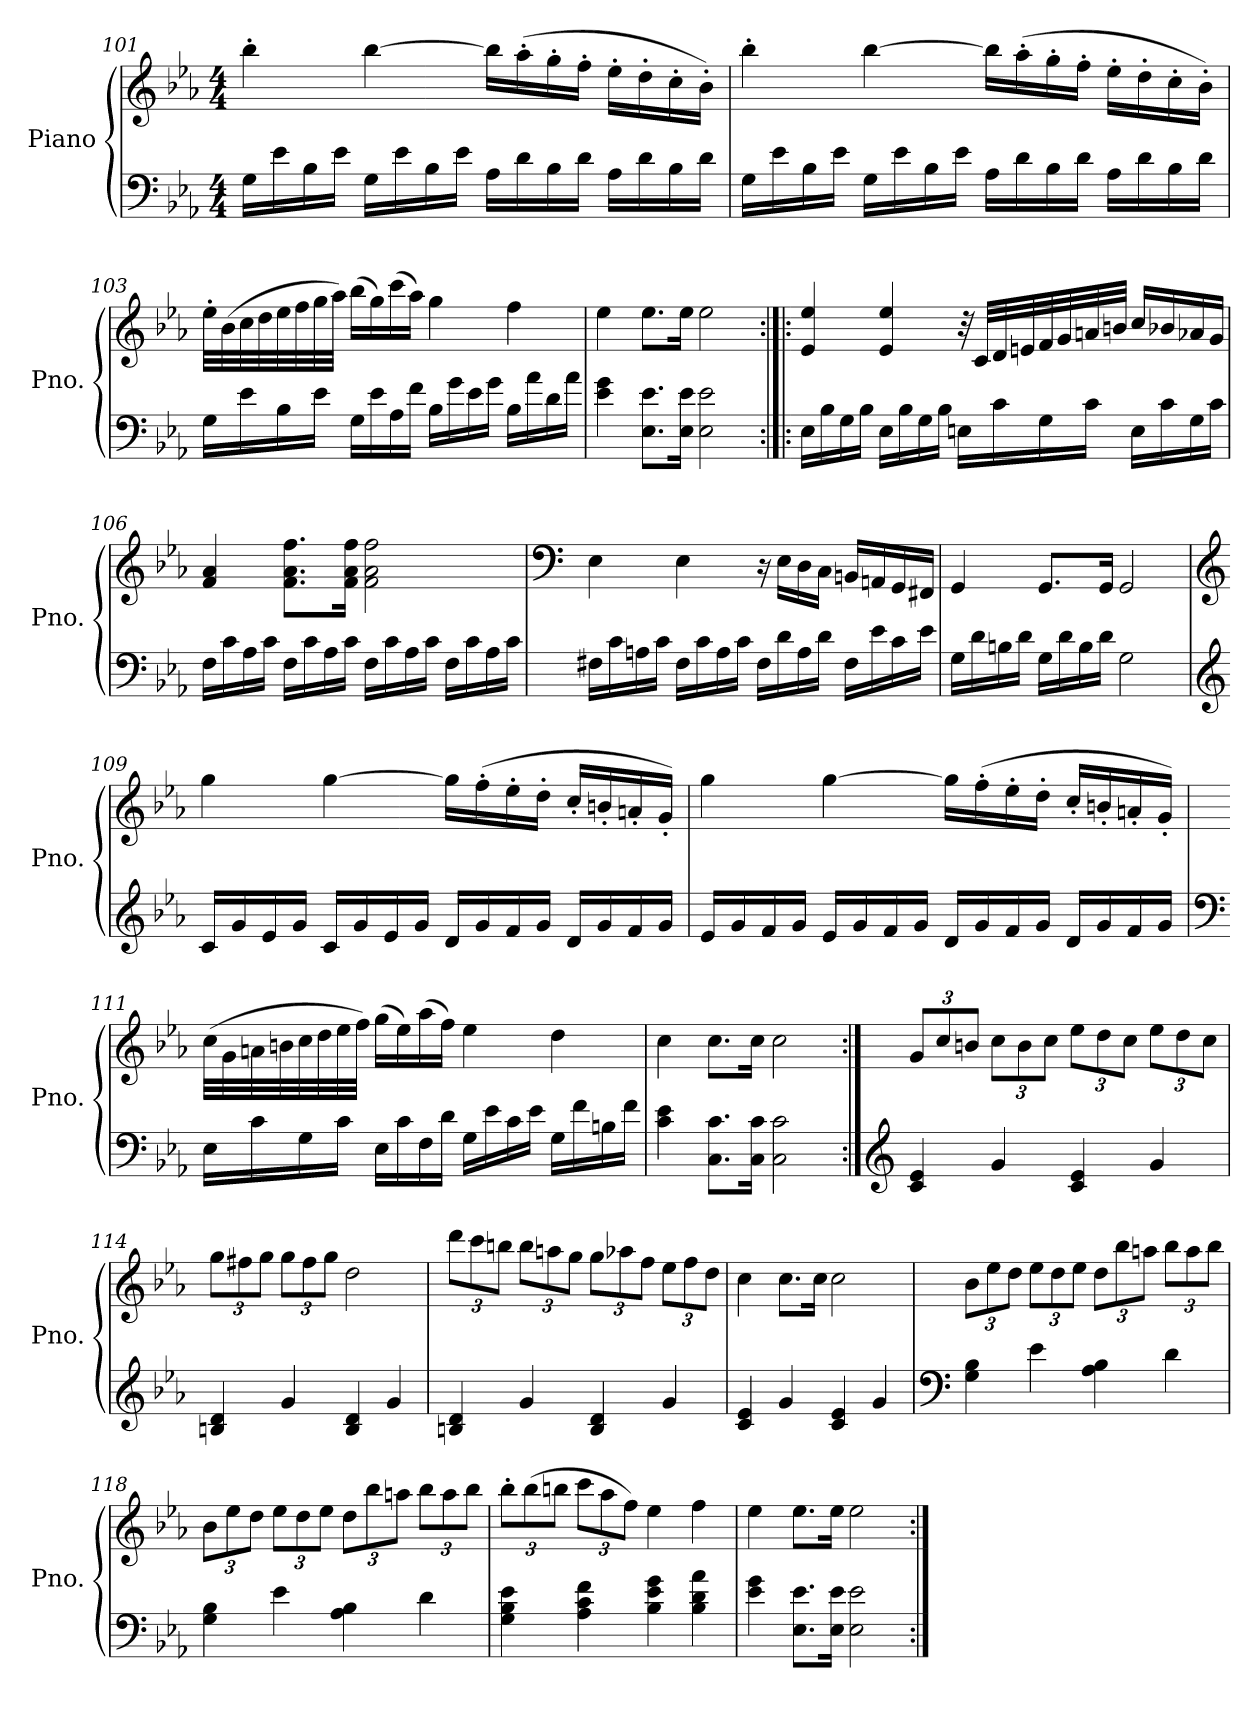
**kern	**kern
*part1	*part1
*staff2	*staff1
*I"Piano	*
*I'Pno.	*
*clefF4	*clefG2
*k[b-e-a-]	*k[b-e-a-]
*c:	*c:
*M4/4	*M4/4
=101	=101
16G\LL	4bb-'\
16e-\	.
16B-\	.
16e-\JJ	.
16G\LL	[4bb-\
16e-\	.
16B-\	.
16e-\JJ	.
16A-\LL	16bb-\LL]
16d\	(>16aa-'\
16B-\	16gg'\
16d\JJ	16ff'\JJ
16A-\LL	16ee-'\LL
16d\	16dd'\
16B-\	16cc'\
16d\JJ	16b-'\JJ)
=102	=102
16G\LL	4bb-'\
16e-\	.
16B-\	.
16e-\JJ	.
16G\LL	[4bb-\
16e-\	.
16B-\	.
16e-\JJ	.
16A-\LL	16bb-\LL]
16d\	(>16aa-'\
16B-\	16gg'\
16d\JJ	16ff'\JJ
16A-\LL	16ee-'\LL
16d\	16dd'\
16B-\	16cc'\
16d\JJ	16b-'\JJ)
!!LO:LB:g=z
=103	=103
16G\LL	32ee-'\LLL
.	(>32b-\
16e-\	32cc\
.	32dd\
16B-\	32ee-\
.	32ff\
16e-\JJ	32gg\
.	32aa-\JJJ)
16G\LL	(>16bb-\LL
16e-\	16gg\)
16A-\	(>16ccc\
16f\JJ	16aa-\JJ)
16B-\LL	4gg\
16g\	.
16e-\	.
16g\JJ	.
16B-\LL	4ff\
16a-\	.
16d\	.
16a-\JJ	.
=104	=104
4e-\ 4g\	4ee-\
8.E-\ 8.e-\L	8.ee-\L
16E-\ 16e-\Jk	16ee-\Jk
2E-\ 2e-\	2ee-\
!!LO:LB:g=z
=105:|!|:	=105:|!|:
16E-\LL	4e-/ 4ee-/
16B-\	.
16G\	.
16B-\JJ	.
16E-\LL	4e-/ 4ee-/
16B-\	.
16G\	.
16B-\JJ	.
16En\LL	32r
.	32c/LLL
16c\	32d/
.	32en/
16G\	32f/
.	32g/
16c\JJ	32an/
.	32bn/JJJ
16E\LL	16cc/LL
16c\	16b-X/
16G\	16a-X/
16c\JJ	16g/JJ
=106	=106
16F\LL	4f/ 4a-/
16c\	.
16A-\	.
16c\JJ	.
16F\LL	8.f\ 8.a-\ 8.ff\L
16c\	.
16A-\	.
16c\JJ	16f\ 16a-\ 16ff\Jk
16F\LL	2f\ 2a-\ 2ff\
16c\	.
16A-\	.
16c\JJ	.
16F\LL	.
16c\	.
16A-\	.
16c\JJ	.
!!LO:LB:g=z
=107	=107
*	*clefF4
16F#X\LL	4E-\
16c\	.
16An\	.
16c\JJ	.
16F#\LL	4E-\
16c\	.
16A\	.
16c\JJ	.
16F#\LL	16r
16d\	16E-\LL
16A\	16D\
16d\JJ	16C\JJ
16F#\LL	16BBn/LL
16e-\	16AAn/
16c\	16GG/
16e-\JJ	16FF#X/JJ
=108	=108
16G\LL	4GG/
16d\	.
16Bn\	.
16d\JJ	.
16G\LL	8.GG/L
16d\	.
16B\	.
16d\JJ	16GG/Jk
2G\	2GG/
!!LO:LB:g=z
=109	=109
*clefG2	*clefG2
16c/LL	4gg\
16g/	.
16e-/	.
16g/JJ	.
16c/LL	[4gg\
16g/	.
16e-/	.
16g/JJ	.
16d/LL	16gg\LL]
16g/	(>16ff'\
16f/	16ee-'\
16g/JJ	16dd'\JJ
16d/LL	16cc'/LL
16g/	16bn'/
16f/	16an'/
16g/JJ	16g'/JJ)
=110	=110
16e-/LL	4gg\
16g/	.
16f/	.
16g/JJ	.
16e-/LL	[4gg\
16g/	.
16f/	.
16g/JJ	.
16d/LL	16gg\LL]
16g/	(>16ff'\
16f/	16ee-'\
16g/JJ	16dd'\JJ
16d/LL	16cc'/LL
16g/	16bn'/
16f/	16an'/
16g/JJ	16g'/JJ)
!!LO:PB:g=z
=111	=111
*clefF4	*
16E-\LL	(>32cc\LLL
.	32g\
16c\	32an\
.	32bn\
16G\	32cc\
.	32dd\
16c\JJ	32ee-\
.	32ff\JJJ)
16E-\LL	(>16gg\LL
16c\	16ee-\)
16F\	(>16aa-\
16d\JJ	16ff\JJ)
16G\LL	4ee-\
16e-\	.
16c\	.
16e-\JJ	.
16G\LL	4dd\
16f\	.
16Bn\	.
16f\JJ	.
=112	=112
4c\ 4e-\	4cc\
8.C\ 8.c\L	8.cc\L
16C\ 16c\Jk	16cc\Jk
2C\ 2c\	2cc\
=113:|!	=113:|!
*clefG2	*
*	*Xbrackettup
4c/ 4e-/	12g/L
.	12cc/
.	12bn/J
4g/	12cc\L
.	12b\
.	12cc\J
4c/ 4e-/	12ee-\L
.	12dd\
.	12cc\J
4g/	12ee-\L
.	12dd\
.	12cc\J
!!LO:LB:g=z
=114	=114
4Bn/ 4d/	12gg\L
.	12ff#X\
.	12gg\J
4g/	12gg\L
.	12ff#\
.	12gg\J
4B/ 4d/	2dd\
4g/	.
=115	=115
4Bn/ 4d/	12ddd\L
.	12ccc\
.	12bbn\J
4g/	12bb\L
.	12aan\
.	12gg\J
4B/ 4d/	12gg\L
.	12aa-X\
.	12ff\J
4g/	12ee-\L
.	12ff\
.	12dd\J
=116	=116
4c/ 4e-/	4cc\
4g/	8.cc\L
.	16cc\Jk
4c/ 4e-/	2cc\
4g/	.
!!LO:LB:g=z
=117	=117
*clefF4	*
4G\ 4B-\	12b-\L
.	12ee-\
.	12dd\J
4e-\	12ee-\L
.	12dd\
.	12ee-\J
4A-\ 4B-\	12dd\L
.	12bb-\
.	12aan\J
4d\	12bb-\L
.	12aa\
.	12bb-\J
=118	=118
4G\ 4B-\	12b-\L
.	12ee-\
.	12dd\J
4e-\	12ee-\L
.	12dd\
.	12ee-\J
4A-\ 4B-\	12dd\L
.	12bb-\
.	12aan\J
4d\	12bb-\L
.	12aa\
.	12bb-\J
=119	=119
4G\ 4B-\ 4e-\	12bb-'\L
.	(>12bb-\
.	12bbn\J
4A-\ 4c\ 4f\	12ccc\L
.	12aa-\
.	12ff\J)
4B-\ 4e-\ 4g\	4ee-\
4B-\ 4d\ 4a-\	4ff\
!!LO:LB:g=z
=120	=120
4e-\ 4g\	4ee-\
8.E-\ 8.e-\L	8.ee-\L
16E-\ 16e-\Jk	16ee-\Jk
2E-\ 2e-\	2ee-\
=:|!	=:|!
*-	*-
